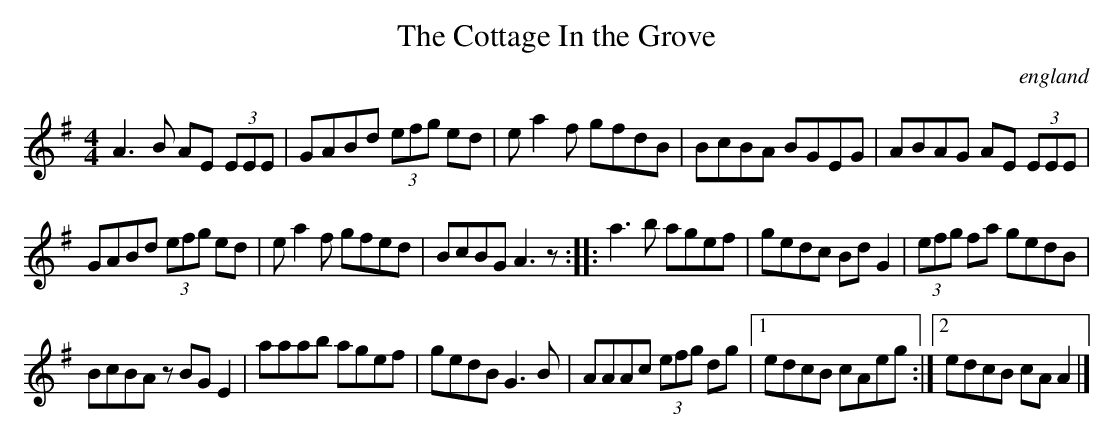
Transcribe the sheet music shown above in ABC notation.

X:1
T:Cottage In the Grove, The
O:england
M:4/4
L:1/8
K:A dorian
A3 B AE (3EEE|GABd (3efg ed|e a2 f gfdB|BcBA BGEG|ABAG AE (3EEE|
GABd (3efg ed|e a2 f gfed|BcBG A3 z::a3 b agef|gedc Bd G2|(3efg fa gedB|
BcBAz BG E2|aaab agef|gedB G3 B|AAAc (3efg dg|1edcB cAeg:|2edcB cA A2|]
